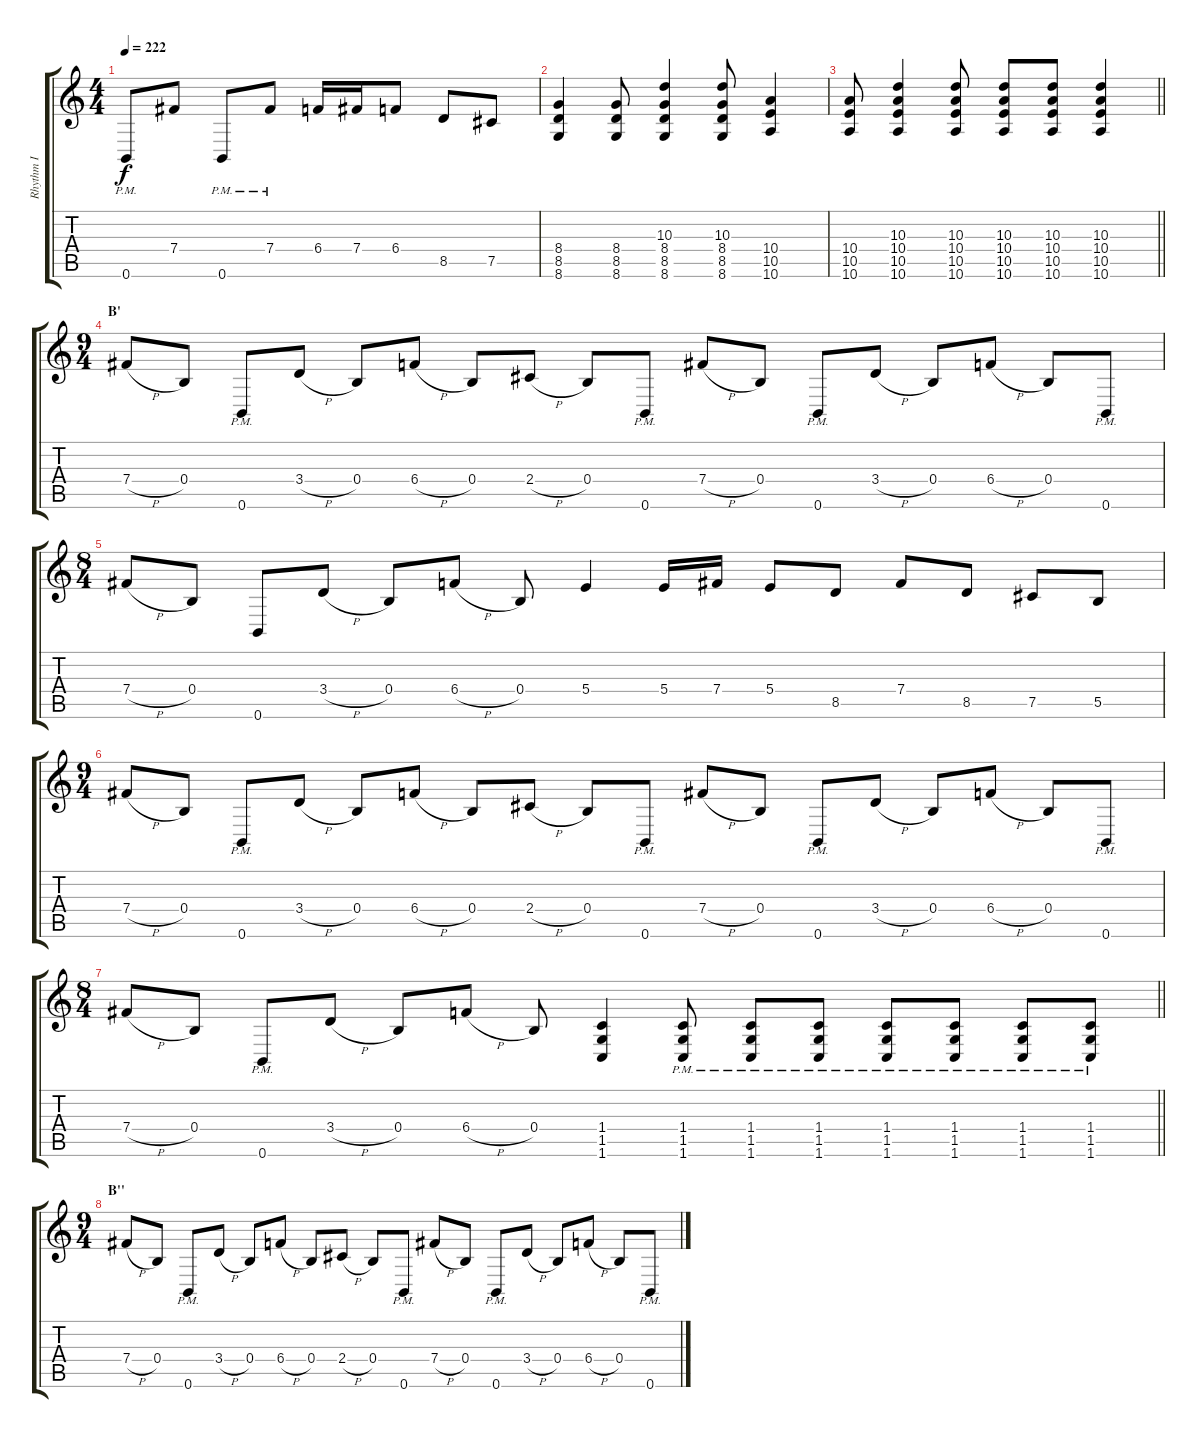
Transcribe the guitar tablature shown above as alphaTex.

\track ("Rhythm I" "Rhythm I") {instrument distortionguitar}
\staff {score tabs}
\tuning (Db4 Ab3 E3 B2 Gb2 B1) {hide}
\ts (4 4)
\tempo 222
\clef g2
\ks c
0.6{pm}.8{dy f} 7.4.8 0.6{pm}.8 7.4{pm}.8 6.4.16 7.4.16 6.4.8 8.5.8 7.5.8 |
(8.4 8.5 8.6).4 (8.4 8.5 8.6).8 (10.3 8.4 8.5 8.6).4 (10.3 8.4 8.5 8.6).8 (10.4 10.5 10.6).4 |
\barLineRight lightlight
(10.4 10.5 10.6).8 (10.3 10.4 10.5 10.6).4 (10.3 10.4 10.5 10.6).8 (10.3 10.4 10.5 10.6).8 (10.3 10.4 10.5 10.6).8 (10.3 10.4 10.5 10.6).4 |
\ts (9 4)
\section ("" "B'")
7.4{h}.8 0.4.8 0.6{pm}.8 3.4{h}.8 0.4.8 6.4{h}.8 0.4.8 2.4{h}.8 0.4.8 0.6{pm}.8 7.4{h}.8 0.4.8 0.6{pm}.8 3.4{h}.8 0.4.8 6.4{h}.8 0.4.8 0.6{pm}.8 |
\ts (8 4)
7.4{h}.8 0.4.8 0.6.8 3.4{h}.8 0.4.8 6.4{h}.8 0.4.8 5.4.4 5.4.16 7.4.16 5.4.8 8.5.8 7.4.8 8.5.8 7.5.8 5.5.8 |
\ts (9 4)
7.4{h}.8 0.4.8 0.6{pm}.8 3.4{h}.8 0.4.8 6.4{h}.8 0.4.8 2.4{h}.8 0.4.8 0.6{pm}.8 7.4{h}.8 0.4.8 0.6{pm}.8 3.4{h}.8 0.4.8 6.4{h}.8 0.4.8 0.6{pm}.8 |
\ts (8 4)
\barLineRight lightlight
7.4{h}.8 0.4.8 0.6{pm}.8 3.4{h}.8 0.4.8 6.4{h}.8 0.4.8 (1.4 1.5 1.6).4 (1.4{pm} 1.5{pm} 1.6{pm}).8 (1.4{pm} 1.5{pm} 1.6{pm}).8 (1.4{pm} 1.5{pm} 1.6{pm}).8 (1.4{pm} 1.5{pm} 1.6{pm}).8 (1.4{pm} 1.5{pm} 1.6{pm}).8 (1.4{pm} 1.5{pm} 1.6{pm}).8 (1.4{pm} 1.5{pm} 1.6{pm}).8 |
\ts (9 4)
\section ("" "B''")
7.4{h}.8 0.4.8 0.6{pm}.8 3.4{h}.8 0.4.8 6.4{h}.8 0.4.8 2.4{h}.8 0.4.8 0.6{pm}.8 7.4{h}.8 0.4.8 0.6{pm}.8 3.4{h}.8 0.4.8 6.4{h}.8 0.4.8 0.6{pm}.8
